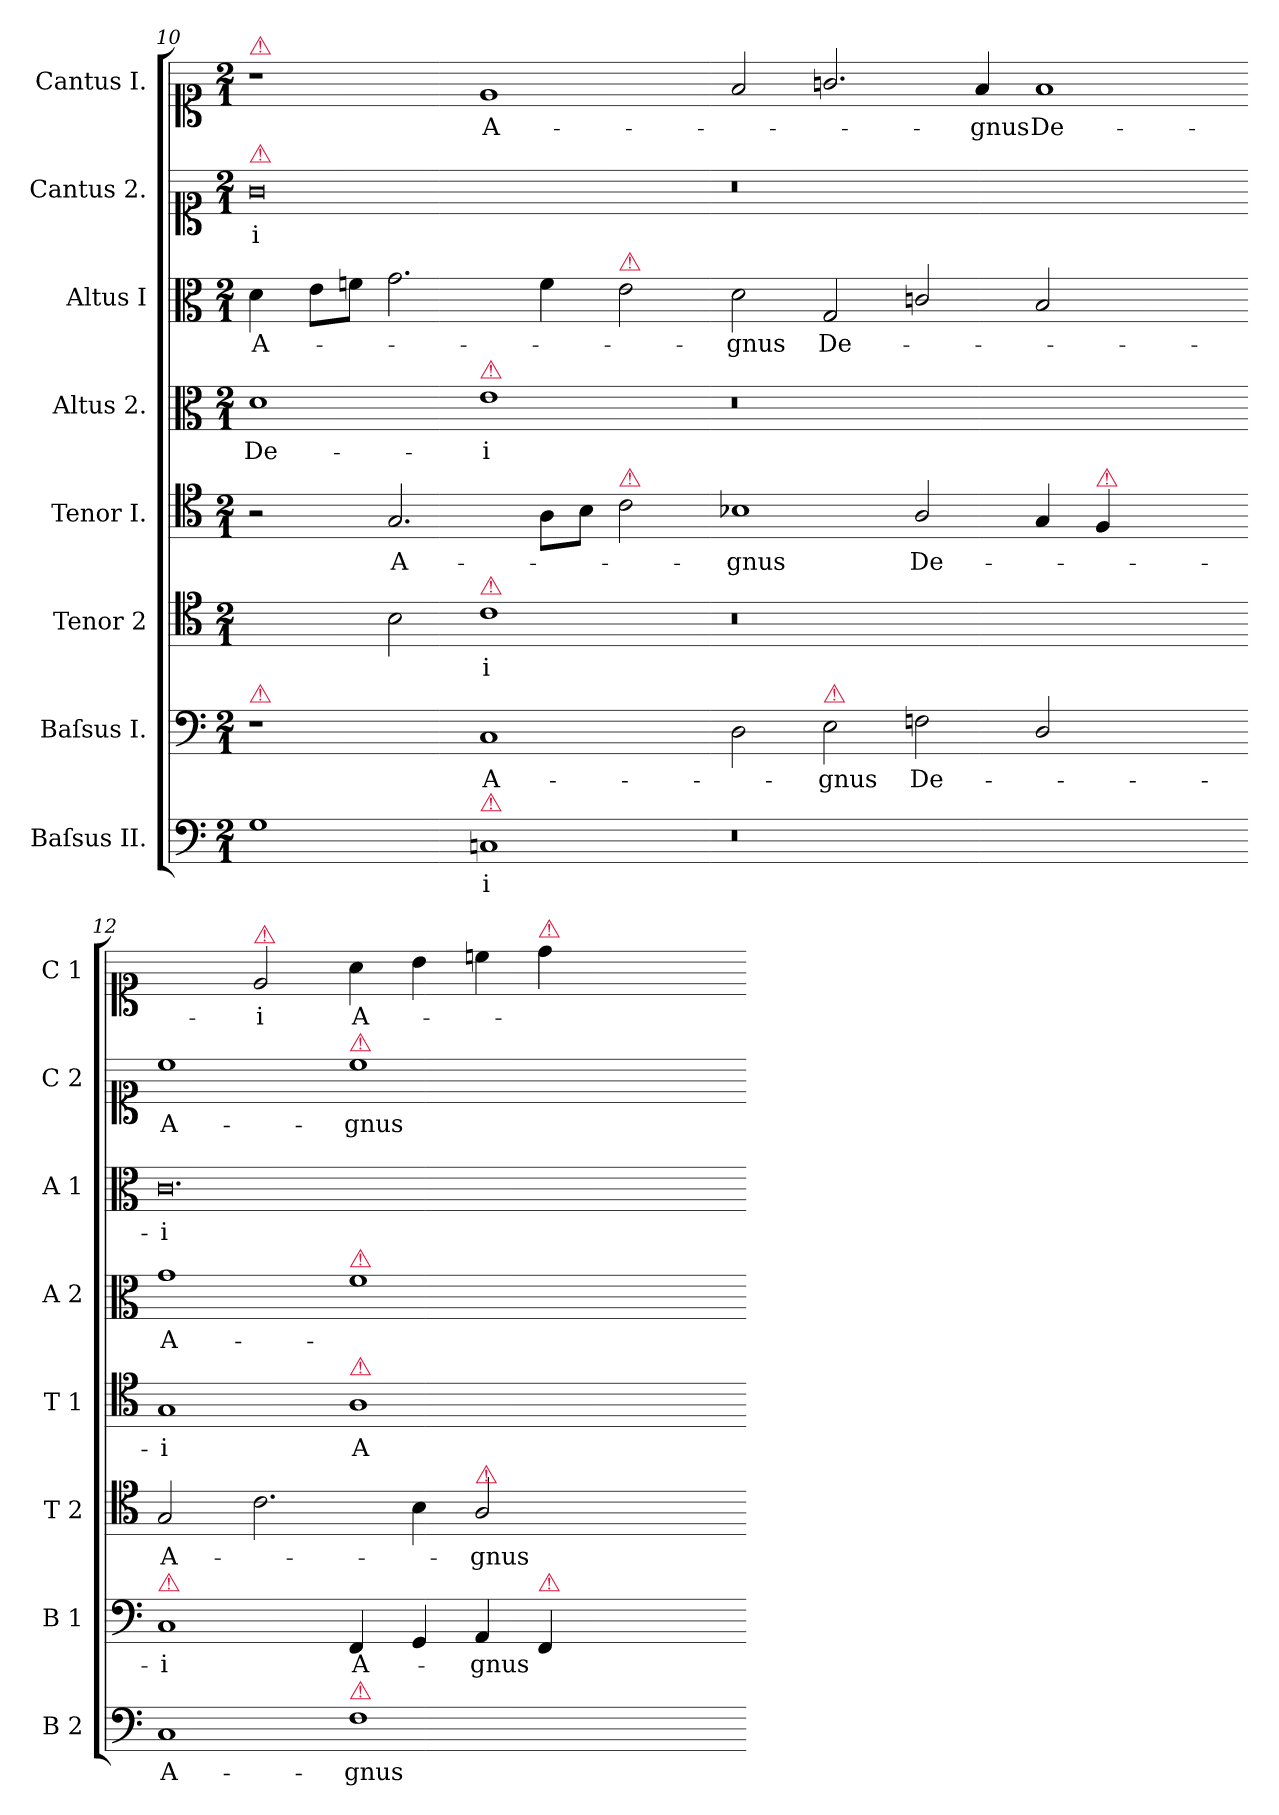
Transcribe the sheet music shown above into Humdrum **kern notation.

**kern	**text	**kern	**text	**kern	**text	**kern	**text	**kern	**text	**kern	**text	**kern	**text	**kern	**text
*part8	*part8	*part7	*part7	*part6	*part6	*part5	*part5	*part4	*part4	*part3	*part3	*part2	*part2	*part1	*part1
*staff8	*staff8	*staff7	*staff7	*staff6	*staff6	*staff5	*staff5	*staff4	*staff4	*staff3	*staff3	*staff2	*staff2	*staff1	*staff1
*I"Baſsus II.	*	*I"Baſsus I.	*	*I"Tenor 2	*	*I"Tenor I.	*	*I"Altus 2.	*	*I"Altus I	*	*I"Cantus 2.	*	*I"Cantus I.	*
*I'B 2	*	*I'B 1	*	*I'T 2	*	*I'T 1	*	*I'A 2	*	*I'A 1	*	*I'C 2	*	*I'C 1	*
*clefF4	*	*clefF4	*	*clefC4	*	*clefC4	*	*clefC3	*	*clefC3	*	*clefC1	*	*clefC1	*
*k[]	*	*k[]	*	*k[]	*	*k[]	*	*k[]	*	*k[]	*	*k[]	*	*k[]	*
*M2/1	*	*M2/1	*	*M2/1	*	*M2/1	*	*M2/1	*	*M2/1	*	*M2/1	*	*M2/1	*
=10	=10	=10	=10	=10	=10	=10	=10	=10	=10	=10	=10	=10	=10	=10	=10
!	!	!	!	!	!	!	!	!	!	!	!	!	!	!LO:TX:a:color=crimson:t=⚠	!
!	!	!	!	!	!	!	!	!	!	!	!	!LO:TX:a:color=crimson:t=⚠	!	!	!
!	!	!LO:TX:a:color=crimson:t=⚠	!	!	!	!	!	!	!	!	!	!	!	!	!
!	!	!	!	!	!	!	!	!	!LO:LY:i	!	!LO:LY:i	!	!LO:LY:i	!	!
1G	.	1r	.	2ryy	.	2r	.	1d	De-	4d\	A-	0g	-i	1r	.
.	.	.	.	.	.	.	.	.	.	8e\L	.	.	.	.	.
.	.	.	.	.	.	.	.	.	.	8fn\J	.	.	.	.	.
!	!	!	!	!	!	!	!LO:LY:i	!	!	!	!	!	!	!	!
.	.	.	.	2B\	.	2.G/	A-	.	.	2.g\	.	.	.	.	.
!	!	!	!	!	!	!	!	!LO:TX:a:color=crimson:t=⚠	!	!	!	!	!	!	!
!	!	!	!	!LO:TX:a:color=crimson:t=⚠	!	!	!	!	!	!	!	!	!	!	!
!LO:TX:a:color=crimson:t=⚠	!	!	!	!	!	!	!	!	!	!	!	!	!	!	!
!	!LO:LY:i	!	!LO:LY:i	!	!LO:LY:i	!	!	!	!LO:LY:i	!	!	!	!	!	!LO:LY:i
1Cn	-i	1C	A-	1c	-i	.	.	1e	-i	.	.	.	.	1e	A-
.	.	.	.	.	.	8A\L	.	.	.	4f\	.	.	.	.	.
.	.	.	.	.	.	8B\J	.	.	.	.	.	.	.	.	.
!	!	!	!	!	!	!	!	!	!	!LO:TX:a:color=crimson:t=⚠	!	!	!	!	!
!	!	!	!	!	!	!LO:TX:a:color=crimson:t=⚠	!	!	!	!	!	!	!	!	!
.	.	.	.	.	.	2c\	.	.	.	2e\	.	.	.	.	.
=11-	=11-	=11-	=11-	=11-	=11-	=11-	=11-	=11-	=11-	=11-	=11-	=11-	=11-	=11-	=11-
!	!	!	!	!	!	!	!LO:LY:i	!	!	!	!LO:LY:i	!	!	!	!
0r	.	2D\	.	0r	.	1B-X	-gnus	0r	.	2d\	-gnus	0r	.	2f/	.
!	!	!LO:TX:a:color=crimson:t=⚠	!	!	!	!	!	!	!	!	!	!	!	!	!
!	!	!	!LO:LY:i	!	!	!	!	!	!	!	!LO:LY:i	!	!	!	!
.	.	2E\	-gnus	.	.	.	.	.	.	2G/	De-	.	.	2.gn/	.
!	!	!	!LO:LY:i	!	!	!	!LO:LY:i	!	!	!	!	!	!	!	!
.	.	2Fn\	De-	.	.	2A/	De-	.	.	2cn/	.	.	.	.	.
!	!	!	!	!	!	!	!	!	!	!	!	!	!	!	!LO:LY:i
.	.	.	.	.	.	.	.	.	.	.	.	.	.	4f/	-gnus
!	!	!	!	!	!	!	!	!	!	!	!	!	!	!	!LO:LY:i
.	.	2D/	.	.	.	4G/	.	.	.	2B/	.	.	.	1f/	De-
!	!	!	!	!	!	!LO:TX:a:color=crimson:t=⚠	!	!	!	!	!	!	!	!	!
.	.	.	.	.	.	4F/	.	.	.	.	.	.	.	.	.
2ryy	.	2ryy	.	2ryy	.	2ryy	.	2ryy	.	2ryy	.	2ryy	.	.	.
=12-	=12-	=12-	=12-	=12-	=12-	=12-	=12-	=12-	=12-	=12-	=12-	=12-	=12-	=12-	=12-
!	!	!LO:TX:a:color=crimson:t=⚠	!	!	!	!	!	!	!	!	!	!	!	!	!
!	!LO:LY:i	!	!LO:LY:i	!	!LO:LY:i	!	!LO:LY:i	!	!LO:LY:i	!	!LO:LY:i	!	!LO:LY:i	!	!
1C	A-	1C	-i	2G/	A-	1G	-i	1g	A-	0.c	-i	1cc	A-	2ryy	.
!	!	!	!	!	!	!	!	!	!	!	!	!	!	!LO:TX:a:color=crimson:t=⚠	!
!	!	!	!	!	!	!	!	!	!	!	!	!	!	!	!LO:LY:i
.	.	.	.	2.c\	.	.	.	.	.	.	.	.	.	2e/	-i
!	!	!	!	!	!	!	!	!	!	!	!	!LO:TX:a:color=crimson:t=⚠	!	!	!
!	!	!	!	!	!	!	!	!LO:TX:a:color=crimson:t=⚠	!	!	!	!	!	!	!
!	!	!	!	!	!	!LO:TX:a:color=crimson:t=⚠	!	!	!	!	!	!	!	!	!
!LO:TX:a:color=crimson:t=⚠	!	!	!	!	!	!	!	!	!	!	!	!	!	!	!
!	!LO:LY:i	!	!LO:LY:i	!	!	!	!LO:LY:i	!	!	!	!	!	!LO:LY:i	!	!LO:LY:i
1F	-gnus	4FF/	A-	.	.	1A	A-	1f	.	.	.	1cc	-gnus	4a\	A-
.	.	4GG/	.	4B\	.	.	.	.	.	.	.	.	.	4b\	.
!	!	!	!	!LO:TX:a:color=crimson:t=⚠	!	!	!	!	!	!	!	!	!	!	!
!	!	!	!LO:LY:i	!	!LO:LY:i	!	!	!	!	!	!	!	!	!	!
.	.	4AA/	-gnus	2A/	-gnus	.	.	.	.	.	.	.	.	4ccn\	.
!	!	!	!	!	!	!	!	!	!	!	!	!	!	!LO:TX:a:color=crimson:t=⚠	!
!	!	!LO:TX:a:color=crimson:t=⚠	!	!	!	!	!	!	!	!	!	!	!	!	!
.	.	4FF/	.	.	.	.	.	.	.	.	.	.	.	4dd\	.
1ryy	.	1ryy	.	1ryy	.	1ryy	.	1ryy	.	.	.	1ryy	.	1ryy	.
=-	=-	=-	=-	=-	=-	=-	=-	=-	=-	=-	=-	=-	=-	=-	=-
*-	*-	*-	*-	*-	*-	*-	*-	*-	*-	*-	*-	*-	*-	*-	*-
